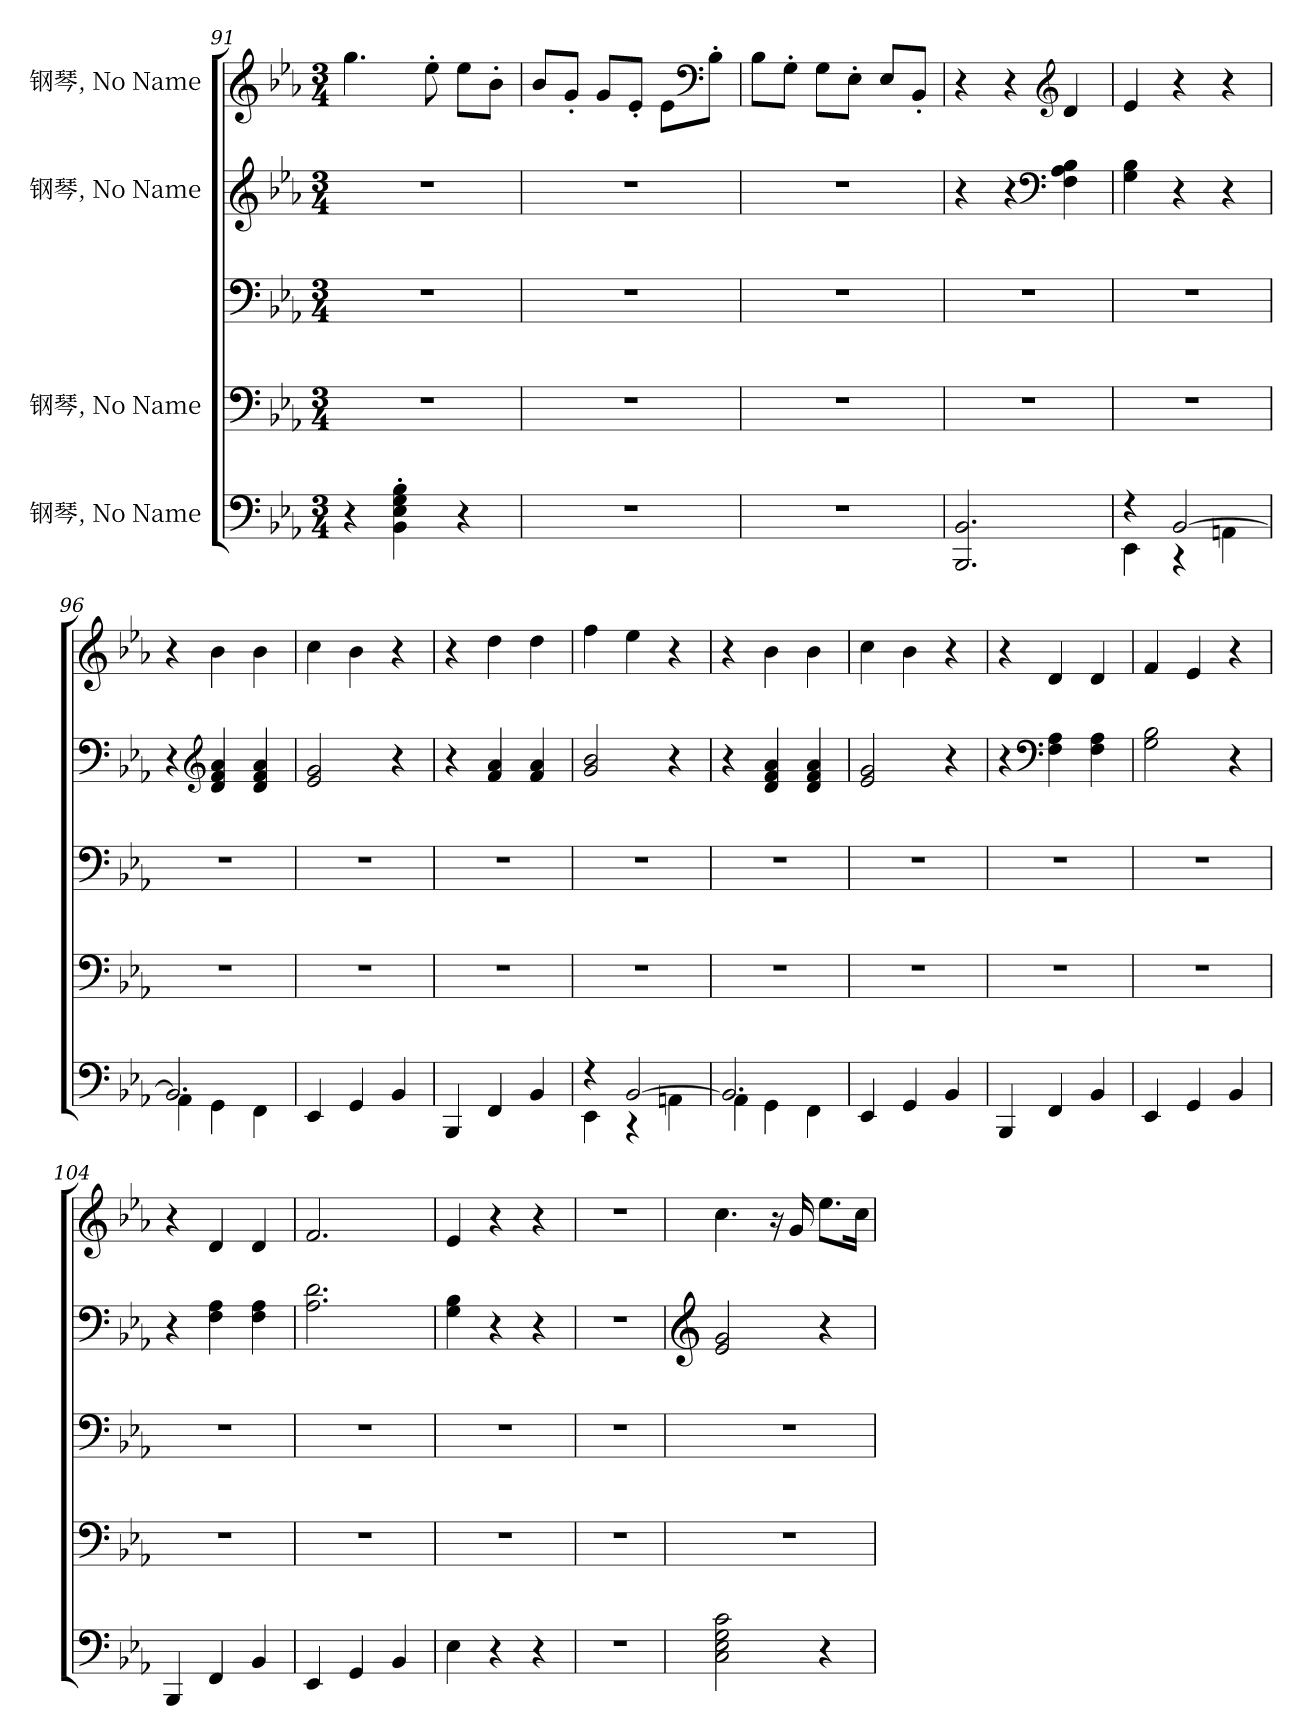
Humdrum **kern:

**kern	**kern	**kern	**kern	**kern
*part4	*part3	*part3	*part2	*part1
*staff5	*staff4	*staff3	*staff2	*staff1
*I"钢琴, No Name	*I"钢琴, No Name	*	*I"钢琴, No Name	*I"钢琴, No Name
*clefF4	*clefF4	*clefF4	*clefG2	*clefG2
*k[b-e-a-]	*k[b-e-a-]	*k[b-e-a-]	*k[b-e-a-]	*k[b-e-a-]
*M3/4	*M3/4	*M3/4	*M3/4	*M3/4
=91	=91	=91	=91	=91
4r	2.r	2.r	2.r	4.gg\
4BB-\' 4E-\' 4G\' 4B-\'	.	.	.	.
.	.	.	.	8ee-'\
4r	.	.	.	8ee-\L
.	.	.	.	8b-'\J
=92	=92	=92	=92	=92
2.r	2.r	2.r	2.r	8b-/L
.	.	.	.	8g'/J
.	.	.	.	8g/L
.	.	.	.	8e-'/J
.	.	.	.	8e-\L
*	*	*	*	*clefF4
.	.	.	.	8B-'\J
=93	=93	=93	=93	=93
2.r	2.r	2.r	2.r	8B-\L
.	.	.	.	8G'\J
.	.	.	.	8G\L
.	.	.	.	8E-'\J
.	.	.	.	8E-/L
*	*	*	*	*MM225
.	.	.	.	8BB-'/J
=94	=94	=94	=94	=94
*	*	*	*	*MM223
2.BBB-/ 2.BB-/	2.r	2.r	4r	4r
.	.	.	4r	4r
*	*	*	*clefF4	*clefG2
*	*	*	*	*MM212
.	.	.	4F\ 4A-\ 4B-\	4d/
=95	=95	=95	=95	=95
*	*	*	*	*MM227
*^	*	*	*	*
4r	4EE-\	2.r	2.r	4G\ 4B-\	4e-/
*	*	*	*	*	*MM237
[2BB-/	4r	.	.	4r	4r
.	4AAn\	.	.	4r	4r
!!LO:PB:g=z
=96	=96	=96	=96	=96	=96
2.BB-/]	4AA-\	2.r	2.r	4r	4r
*	*	*	*	*clefG2	*
.	4GG\	.	.	4d/ 4f/ 4a-/	4b-\
.	4FF\	.	.	4d/ 4f/ 4a-/	4b-\
*v	*v	*	*	*	*
=97	=97	=97	=97	=97
*	*	*	*	*MM237
4EE-/	2.r	2.r	2e-/ 2g/	4cc\
4GG/	.	.	.	4b-\
4BB-/	.	.	4r	4r
=98	=98	=98	=98	=98
4BBB-/	2.r	2.r	4r	4r
4FF/	.	.	4f/ 4a-/	4dd\
4BB-/	.	.	4f/ 4a-/	4dd\
=99	=99	=99	=99	=99
*	*	*	*	*MM237
*^	*	*	*	*
4r	4EE-\	2.r	2.r	2g/ 2b-/	4ff\
*	*	*	*	*	*MM237
[2BB-/	4r	.	.	.	4ee-\
.	4AAn\	.	.	4r	4r
=100	=100	=100	=100	=100	=100
2.BB-/]	4AA-\	2.r	2.r	4r	4r
.	4GG\	.	.	4d/ 4f/ 4a-/	4b-\
.	4FF\	.	.	4d/ 4f/ 4a-/	4b-\
*v	*v	*	*	*	*
=101	=101	=101	=101	=101
*	*	*	*	*MM237
4EE-/	2.r	2.r	2e-/ 2g/	4cc\
4GG/	.	.	.	4b-\
4BB-/	.	.	4r	4r
=102	=102	=102	=102	=102
4BBB-/	2.r	2.r	4r	4r
*	*	*	*clefF4	*
4FF/	.	.	4F\ 4A-\	4d/
4BB-/	.	.	4F\ 4A-\	4d/
=103	=103	=103	=103	=103
*	*	*	*	*MM237
4EE-/	2.r	2.r	2G\ 2B-\	4f/
4GG/	.	.	.	4e-/
*	*	*	*	*MM223
4BB-/	.	.	4r	4r
!!LO:LB:g=z
=104	=104	=104	=104	=104
4BBB-/	2.r	2.r	4r	4r
4FF/	.	.	4F\ 4A-\	4d/
*	*	*	*	*MM221
4BB-/	.	.	4F\ 4A-\	4d/
=105	=105	=105	=105	=105
4EE-/	2.r	2.r	2.A-\ 2.d\	2.f/
4GG/	.	.	.	.
4BB-/	.	.	.	.
=106	=106	=106	=106	=106
*	*	*	*	*MM215
4E-\	2.r	2.r	4G\ 4B-\	4e-/
4r	.	.	4r	4r
4r	.	.	4r	4r
=107	=107	=107	=107	=107
*	*	*	*	*MM212
2.r	2.r	2.r	2.r	2.r
=108	=108	=108	=108	=108
*	*	*	*clefG2	*
*	*	*	*	*MM227
2C\ 2E-\ 2G\ 2c\	2.r	2.r	2e-/ 2g/	4.cc\
*	*	*	*	*MM233
.	.	.	.	16r
.	.	.	.	16g/
4r	.	.	4r	8.ee-\L
.	.	.	.	16cc\Jk
=	=	=	=	=
*-	*-	*-	*-	*-
